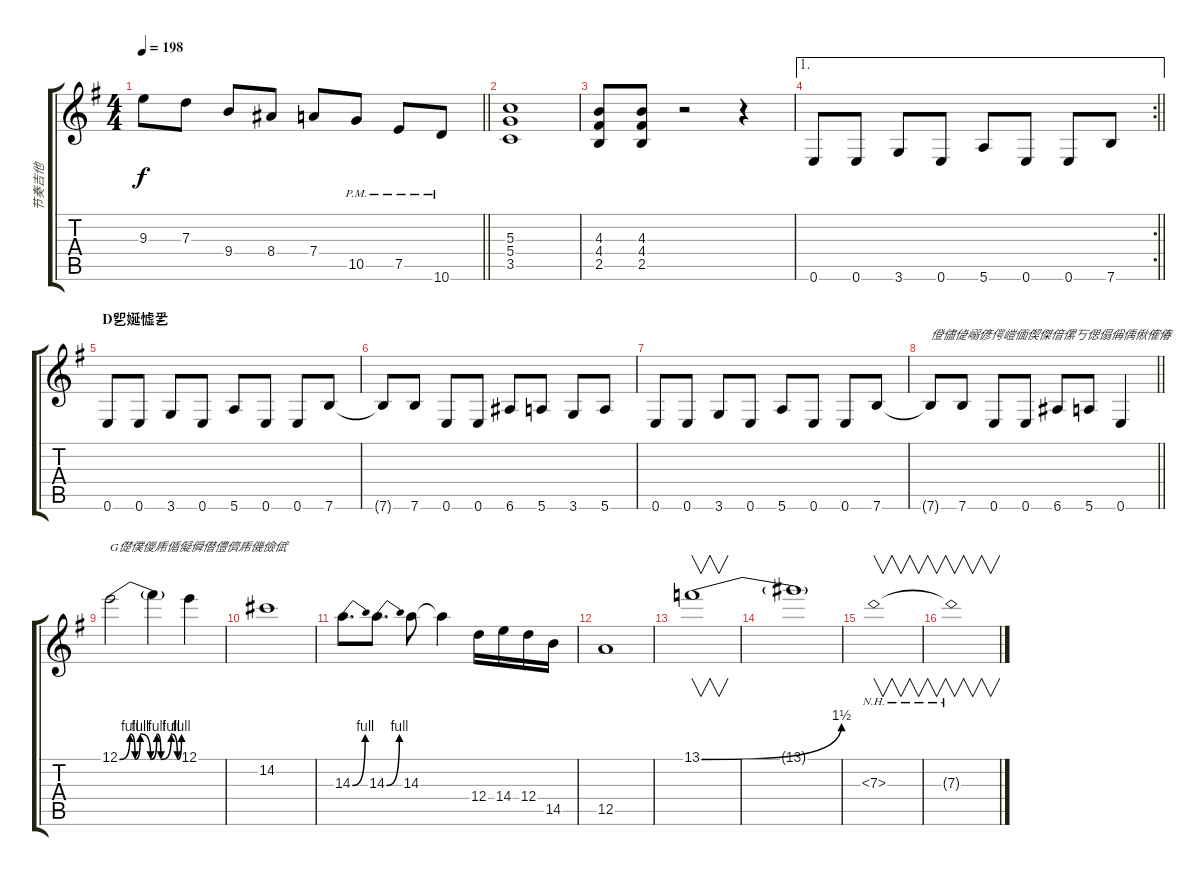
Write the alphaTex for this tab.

\track ("节奏吉他" "节奏吉他") {instrument overdrivenguitar}
\staff {score tabs}
\tuning (E4 B3 G3 D3 A2 E2) {hide}
\ts (4 4)
\tempo 198
\clef g2
\barLineRight lightlight
\ks g
9.3{t}.8{dy f} 7.3.8 9.4.8 8.4.8 7.4.8 10.5{pm}.8 7.5{pm}.8 10.6{pm}.8 |
(5.3 5.4 3.5).1 |
(4.3 4.4 2.5).8 (4.3 4.4 2.5).8 r.2 r.4 |
\ae 1
\rc 2
\barLineRight lightlight
0.6.8 0.6.8 3.6.8 0.6.8 5.6.8 0.6.8 0.6.8 7.6.8 |
\section ("" "D乮娫憈乯")
0.6.8 0.6.8 3.6.8 0.6.8 5.6.8 0.6.8 0.6.8 7.6.8 |
7.6{t}.8 7.6.8 0.6.8 0.6.8 6.6.8 5.6.8 3.6.8 5.6.8 |
0.6.8 0.6.8 3.6.8 0.6.8 5.6.8 0.6.8 0.6.8 7.6.8 |
\barLineRight lightlight
7.6{t}.8{txt "僜儘偼嵶偐偔嵦偭偰傑偣傫丂偲傝偁偊偢傕偆"} 7.6.8 0.6.8 0.6.8 6.6.8 5.6.8 0.6.4 |
12.1{be (custom 0 0 10 4 15 0 20 4 30 0 36 4 40 0 50 4 56 0 60 4)}.2{txt "G儊僕儍乕偱儗僢僣僼儕乕僟儉倵"} 12.1{t}.4 12.1.4 |
14.2.1 |
14.3{be (bend 0 0 60 4)}.8{d} 14.3{be (bend 0 0 60 4)}.8{d} 14.3.8 14.3{t}.4 12.4.16 14.4.16 12.4.16 14.5.16 |
12.5.1 |
13.1{be (bend 0 0 60 6)}.1{v} |
13.1{t}.1 |
7.3{nh}.1{v} |
7.3{nh t}.1{v}
